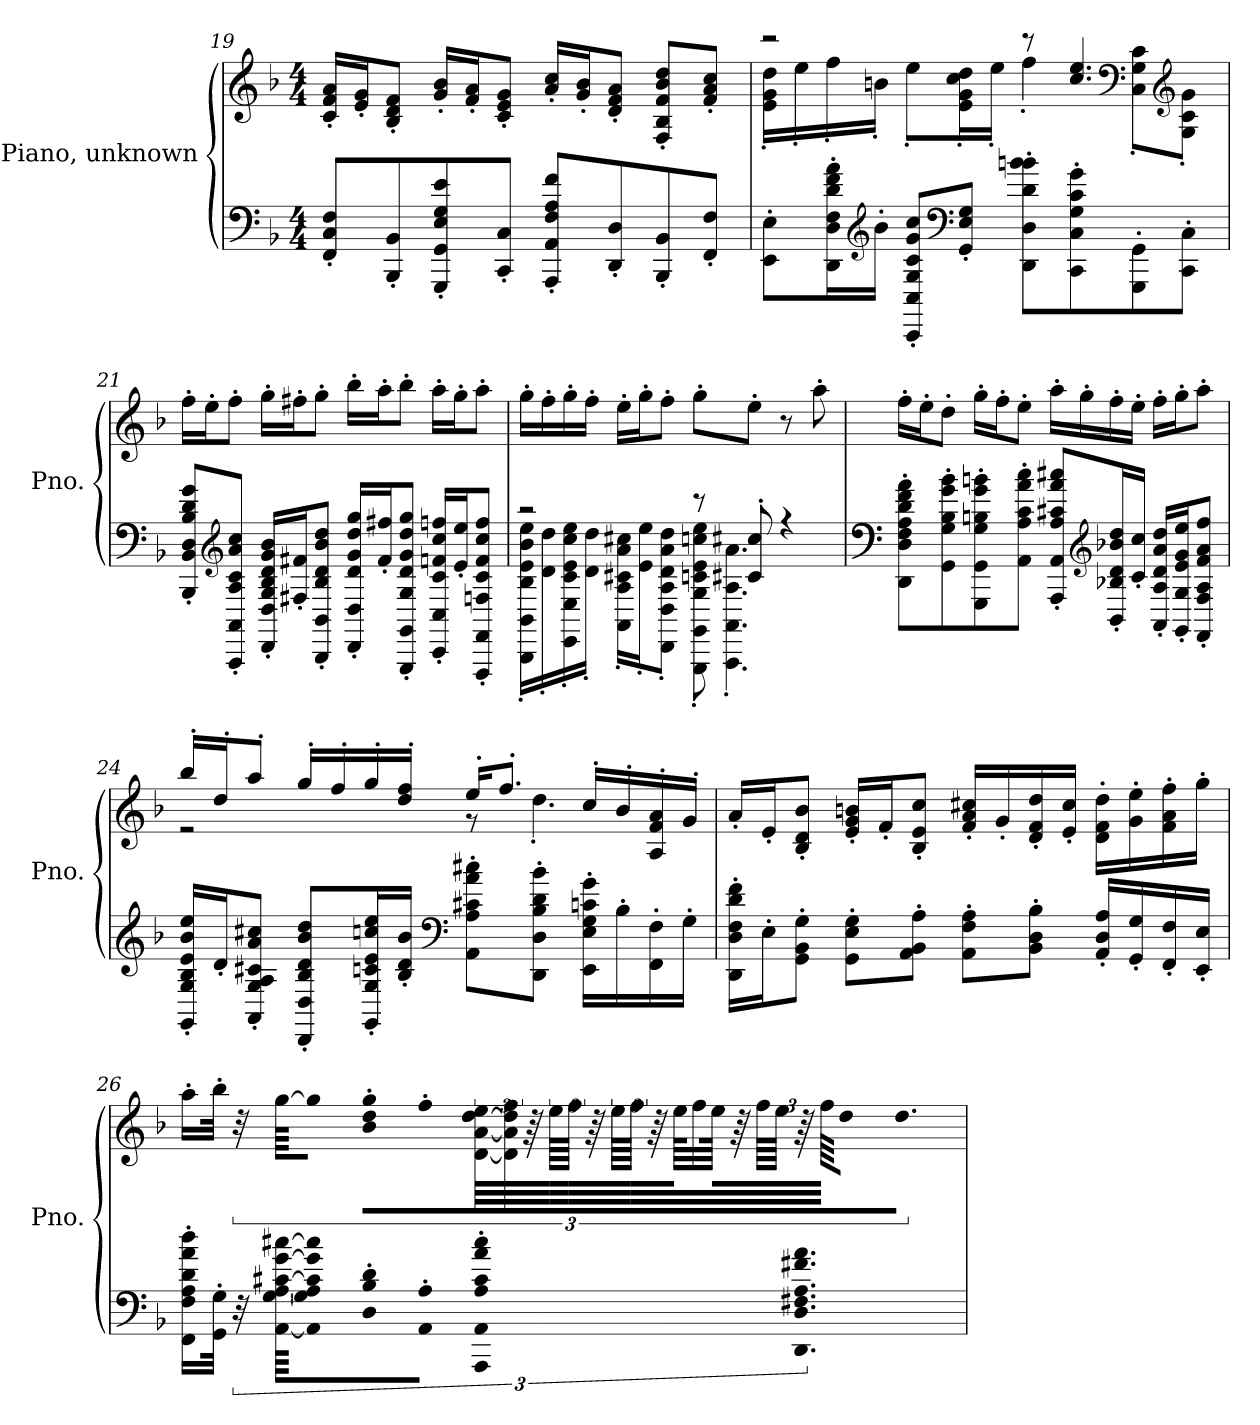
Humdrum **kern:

**kern	**kern
*part1	*part1
*staff2	*staff1
*I"Piano, unknown	*
*I'Pno.	*
!!LO:LB:g=z
*clefF4	*clefG2
*k[b-]	*k[b-]
*M4/4	*M4/4
=19	=19
8FF/' 8C/' 8F/'L	16c/' 16f/' 16a/'LL
.	16e/' 16g/'J
8BBB-/' 8BB-/'	8B-/' 8d/' 8f/'J
8GGG/' 8GG/' 8E/' 8G/' 8e/'	16g/' 16b-/'LL
.	16f/' 16a/'J
8CC/' 8C/'J	8c/' 8e/' 8g/'J
8AAA/' 8AA/' 8F/' 8A/' 8f/'L	16a/' 16cc/'LL
.	16g/' 16b-/'J
8DD/' 8D/'	8d/' 8f/' 8a/'J
8BBB-/' 8BB-/'	8F/' 8B-/' 8f/' 8b-/' 8dd/'L
8FF/' 8F/'J	8f/' 8a/' 8cc/'J
=20	=20
*	*^
8EE\' 8E\'L	2r	16e\' 16g\' 16dd\'LL
.	.	16ee'\
16DD\' 16D\' 16F\' 16d\' 16f\' 16a\'L	.	16ff'\
*clefG2	*	*
16b-'\JJ	.	16bn'\JJ
8CC/' 8C/' 8G/' 8c/' 8g/' 8cc/'L	.	8ee'\L
*clefF4	*	*
8GG/' 8E/' 8G/'J	.	16e\' 16g\' 16cc\' 16dd\'L
.	.	16ee'\JJ
8DD\' 8D\' 8d\' 8b-\' 8bn\'L	8r	4ff'\
8CC\' 8C\' 8G\' 8c\' 8g\'	4.cc/ 4.ee/	.
*	*clefF4	*
8GGG\' 8GG\'	.	8C\' 8G\' 8c\'L
*	*clefG2	*
8CC\' 8C\'J	.	8G\' 8c\' 8g\'J
*	*v	*v
!!LO:LB:g=z
=21	=21
8BBB-/' 8BB-/' 8D/' 8B-/' 8d/' 8g/'L	16ff'\LL
.	16ee'\J
*clefG2	*
8AAA/' 8AA/' 8A/' 8c/' 8a/' 8cc/'J	8ff'\J
16DD/' 16D/' 16G/' 16B-/' 16d/' 16g/' 16b-/'LL	16gg'\LL
16F#X/' 16f#X/'J	16ff#X'\J
8BBB-/' 8BB-/' 8B-/' 8d/' 8b-/' 8dd/'J	8gg'\J
16DD/' 16D/' 16d/' 16g/' 16dd/' 16gg/'LL	16bb-'\LL
16f#/' 16ff#X/'J	16aa'\J
8GGG/' 8GG/' 8G/' 8d/' 8g/' 8dd/' 8gg/'J	8bb-'\J
16CC/' 16C/' 16c/' 16fn/' 16cc/' 16ffn/'LL	16aa'\LL
16e/' 16ee/'J	16gg'\J
8FFF/' 8FF/' 8Fn/' 8c/' 8f/' 8cc/' 8ff/'J	8aa'\J
=22	=22
*^	*
2r	16BBB-\' 16BB-\' 16B-\' 16e\' 16b-\' 16ee\'LL	16gg'\LL
.	16d\' 16dd\'	16ff'\
.	16EE\' 16E\' 16c\' 16e\' 16cc\' 16ee\'	16gg'\
.	16d\' 16dd\'JJ	16ff'\JJ
.	16AA\' 16A\' 16c#X\' 16a\' 16cc#X\'LL	16ee'\LL
.	16e\' 16ee\'J	16gg'\J
.	8DD\' 8D\' 8A\' 8d\' 8a\' 8dd\'J	8ff'\J
8r	8GGG\' 8GG\' 8G\' 8cn\' 8e\' 8ccn\' 8ee\'	8gg'\L
8c#X/' 8cc#X/'	4.AAA\' 4.AA\' 4.A\' 4.a\'	8ee'\J
4r	.	8r
.	.	8aa'\
*v	*v	*
!!LO:LB:g=z
=23	=23
*clefF4	*
8DD\' 8D\' 8F\' 8A\' 8d\' 8f\' 8a\'L	16ff'\LL
.	16ee'\J
8GG\' 8G\' 8B-\' 8g\' 8b-\'	8dd'\J
8GGG\' 8GG\' 8G\' 8Bn\' 8g\' 8bn\'	16gg'\LL
.	16ff'\J
8AA\' 8A\' 8c\' 8a\' 8cc\'J	8ee'\J
8AAA/' 8AA/' 8A/' 8c#X/' 8a/' 8cc#X/'L	16aa'\LL
.	16gg'\
*clefG2	*
16BB-/' 16B-X/' 16d/' 16b-X/' 16dd/'L	16ff'\
16c#/' 16cc#/'JJ	16ee'\JJ
16AA/' 16A/' 16d/' 16a/' 16dd/'LL	16ff'\LL
16GG/' 16G/' 16e/' 16g/' 16ee/'J	16gg'\J
8FF/' 8F/' 8A/' 8f/' 8a/' 8ff/'J	8aa'\J
=24	=24
*	*^
16GG/' 16G/' 16B-/' 16e/' 16b-/' 16ee/'LL	16bb-'/LL	2r
16d'/J	16dd'/J	.
8AA/' 8G/' 8A/' 8c#X/' 8a/' 8cc#X/'J	8aa'/J	.
8DD/' 8D/' 8B-/' 8d/' 8b-/' 8dd/'L	16gg'/LL	.
.	16ff'/	.
16GG/' 16G/' 16cn/' 16e/' 16ccn/' 16ee/'L	16gg'/	.
16B-/' 16d/' 16b-/'JJ	16dd/' 16ff/'JJ	.
*clefF4	*	*
8AA\' 8A\' 8c#X\' 8a\' 8cc#X\'L	16ee'/KL	8r
.	8.ff'/J	.
8DD\' 8D\' 8B-\' 8d\' 8b-\'J	.	4.dd'\
16EE\' 16E\' 16G\' 16cn\' 16g\'LL	16cc'/LL	.
16B-'\	16b-'/	.
16FF\' 16F\'	16A/' 16f/' 16a/'	.
16G'\JJ	16g'/JJ	.
*	*v	*v
!!LO:LB:g=z
=25	=25
16DD\' 16D\' 16F\' 16d\' 16f\'LL	16a'/LL
16E'\J	16e'/J
8GG\' 8BB-\' 8G\'J	8B-/' 8d/' 8b-/'J
8GG\' 8E\' 8G\'L	16e/' 16g/' 16bn/'LL
.	16f'/J
8AA\' 8BB-\' 8A\'J	8B-/' 8e/' 8cc/'J
8AA\' 8F\' 8A\'L	16f/' 16a/' 16cc#X/'LL
.	16g'/
8BB-\' 8D\' 8B-\'J	16d/' 16f/' 16dd/'
.	16e/' 16cc#/'JJ
16AA/' 16D/' 16A/'LL	16d\' 16f\' 16dd\'LL
16GG/' 16G/'	16g\' 16ee\'
16FF/' 16F/'	16f\' 16a\' 16ff\'
16EE/' 16E/'JJ	16gg'\JJ
=26	=26
16FF\' 16F\' 16A\' 16d\' 16a\' 16dd\'LL	16aa'\LL
32GG\' 32G\'JJk	32bb-'\JJk
48r	48r
[96AA\ [96G\ [96A\ [96c#X\ [96g\ [96cc#X\KKKL	[96gg\KKKL
8AA\] 8G\] 8A\] 8c#\] 8g\] 8cc#\]	8gg\J]
8D\' 8B-\' 8d\'	16b-\' 16dd\' 16gg\'LL
.	16ff'\
8AA\' 8A\'J	[96d\ [96a\ [96dd\ 96ee\LL
.	96d\] 96a\] 96dd\] 96ff\JJJJ
.	96r
.	96ee\LLLL
.	96ff\JJJJ
.	96r
.	96ee\LLLL
.	96ff\JJJJ
.	96r
*	*Xbrackettup
.	96ee\KLLL
.	48ff\
*	*brackettup
8AAA\' 8AA\' 8A\' 8c#\' 8a\' 8cc#\'	96ee\JJJk
.	96r
.	96ff\LLLL
.	96ee\JJJJ
.	96r
.	96ff\KKLL
.	16dd\JJ
4.DD\ 4.D\ 4.F#X\ 4.A\ 4.f#X\ 4.a\	4.dd\
=	=
*-	*-
